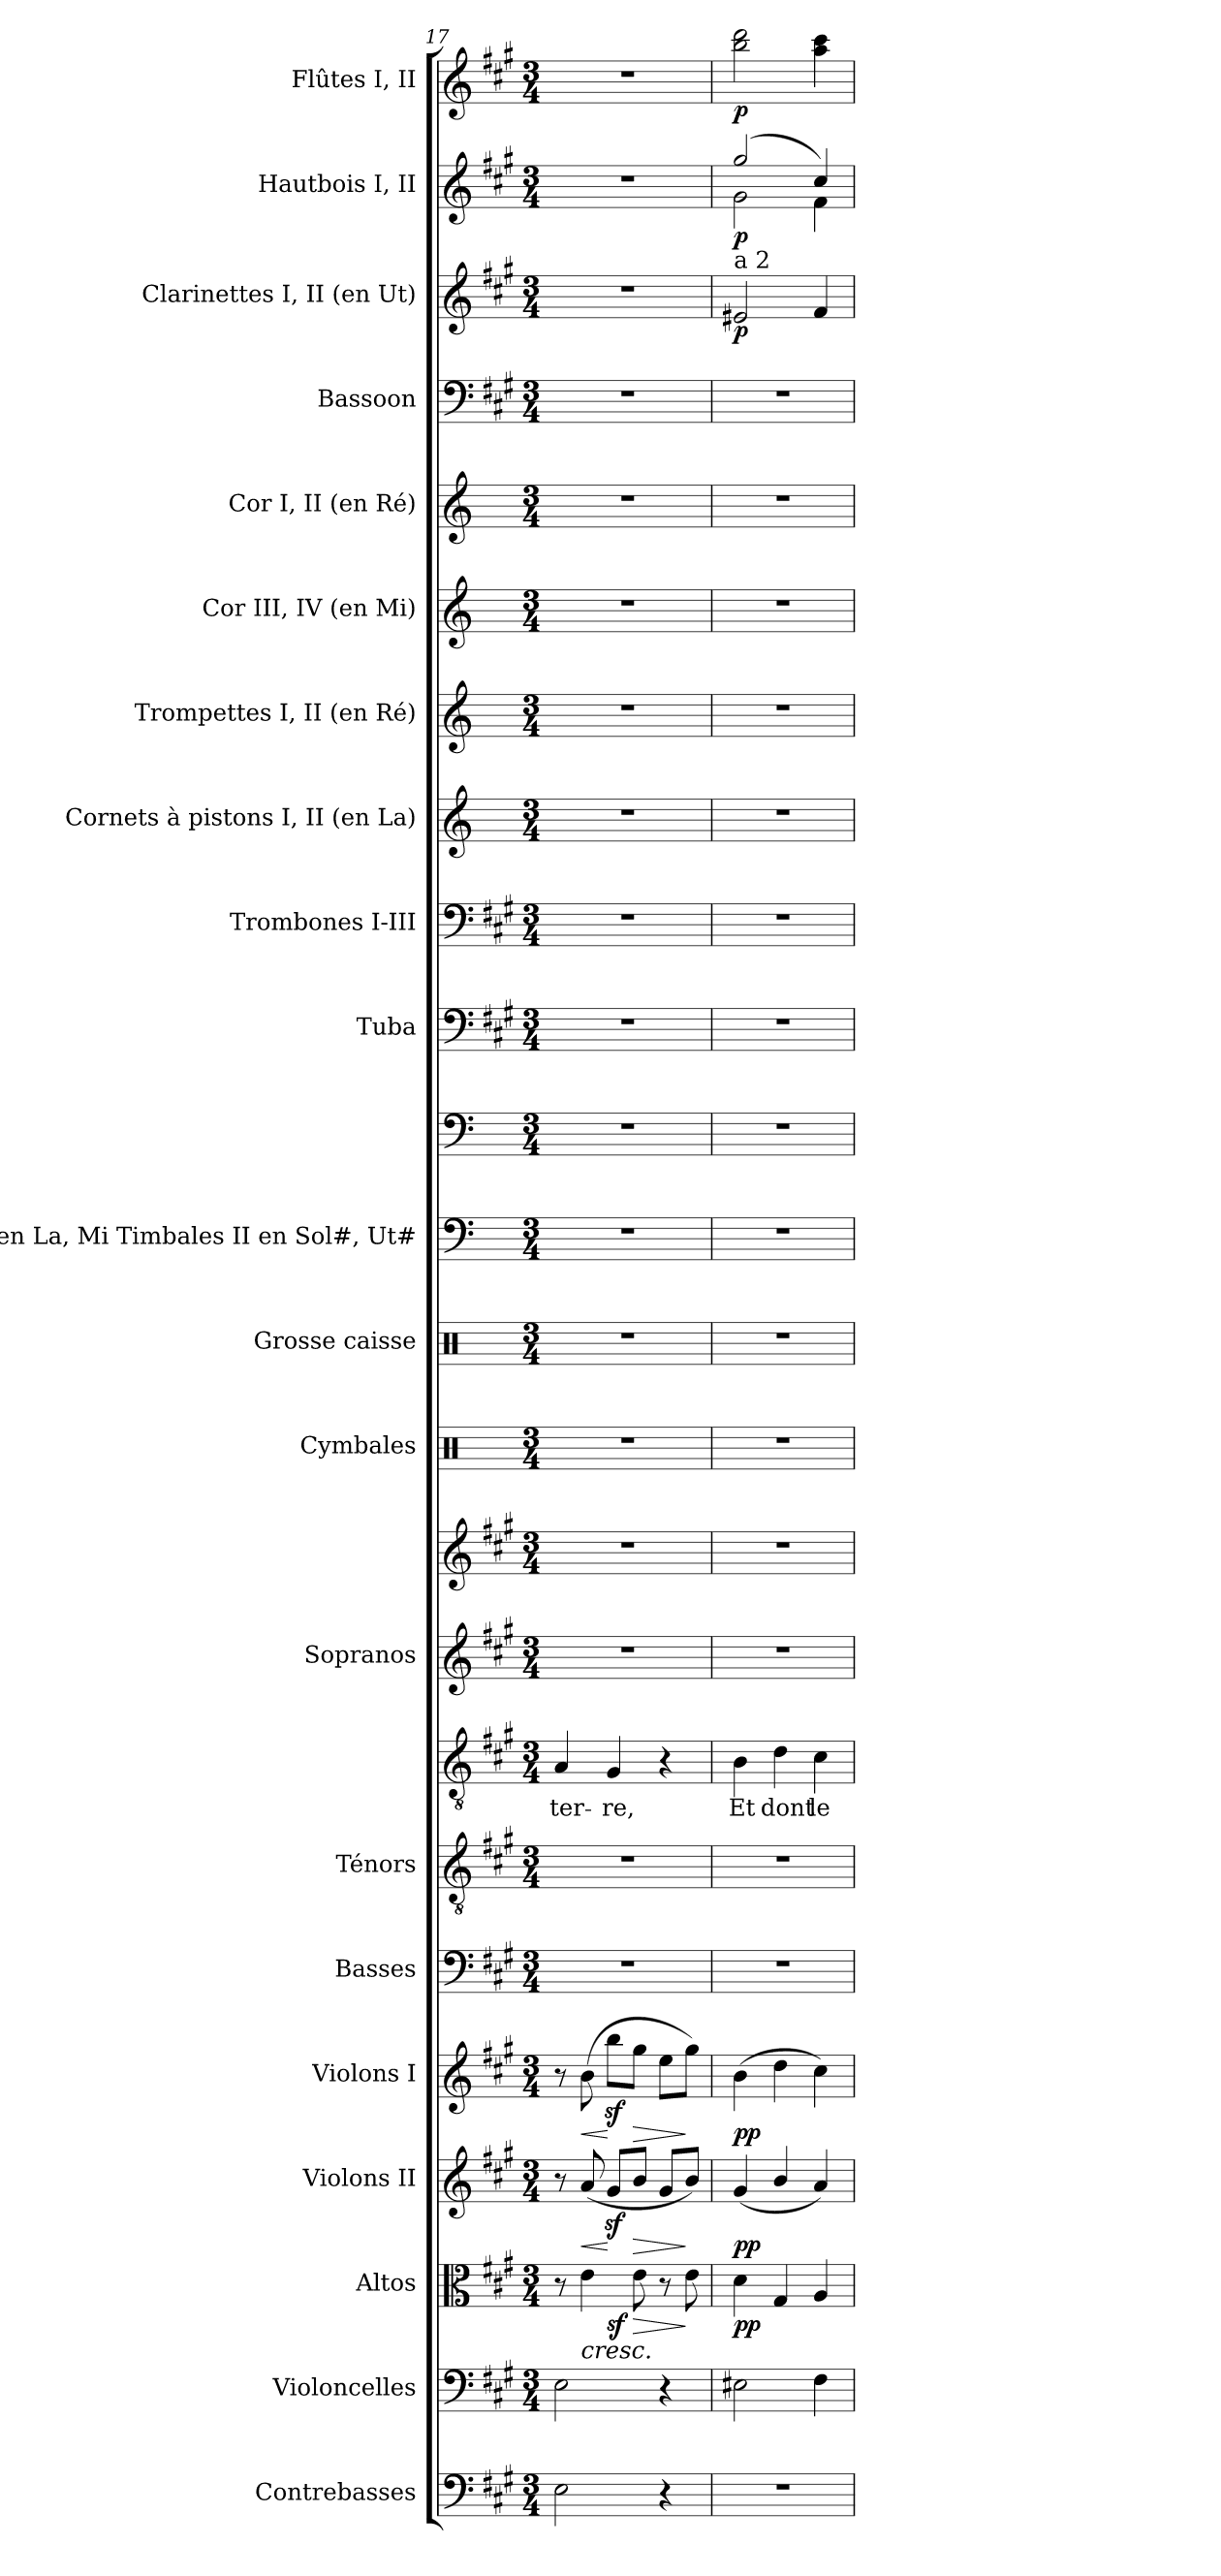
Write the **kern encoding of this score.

**kern	**kern	**kern	**dynam	**kern	**dynam	**kern	**dynam	**kern	**kern	**kern	**text	**kern	**kern	**kern	**kern	**kern	**kern	**kern	**kern	**kern	**kern	**kern	**kern	**kern	**kern	**dynam	**kern	**dynam	**kern	**dynam
*part21	*part20	*part19	*part19	*part18	*part18	*part17	*part17	*part16	*part15	*part15	*part15	*part14	*part14	*part13	*part12	*part11	*part11	*part10	*part9	*part8	*part7	*part6	*part5	*part4	*part3	*part3	*part2	*part2	*part1	*part1
*staff24	*staff23	*staff22	*staff22	*staff21	*staff21	*staff20	*staff20	*staff19	*staff18	*staff17	*staff17	*staff16	*staff15	*staff14	*staff13	*staff12	*staff11	*staff10	*staff9	*staff8	*staff7	*staff6	*staff5	*staff4	*staff3	*staff3	*staff2	*staff2	*staff1	*staff1
*I"Contrebasses	*I"Violoncelles	*I"Altos	*	*I"Violons II	*	*I"Violons I	*	*I"Basses	*I"Ténors	*	*	*I"Sopranos	*	*I"Cymbales	*I"Grosse caisse	*I"I en La, Mi  Timbales       II en Sol#, Ut#	*	*I"Tuba	*I"Trombones I-III	*I"Cornets à pistons I, II (en La)	*I"Trompettes I, II (en Ré)	*I"Cor III, IV (en Mi)	*I"Cor I, II (en Ré)	*I"Bassoon	*I"Clarinettes I, II (en Ut)	*	*I"Hautbois I, II	*	*I"Flûtes I, II	*
*I'Cb.	*I'Vlles	*I'Altos	*	*I'Vns II	*	*I'Vns I	*	*I'Basses	*I'Tén.	*	*	*I'Sopr.	*	*I'Cym.	*I'G. c.	*I'Timb.	*	*I'Tb.	*I'Trb.	*I'C.à p. (La)	*I'Tr. (Ré)	*I'Cor (Mi)	*I'Cor (Ré)	*	*I'Cl. (Ut)	*	*I'Hb.	*	*I'Fl.	*
*clefF4	*clefF4	*clefC3	*	*clefG2	*	*clefG2	*	*clefF4	*clefGv2	*clefGv2	*	*clefG2	*clefG2	*clefX	*clefX	*clefF4	*clefF4	*clefF4	*clefF4	*clefG2	*clefG2	*clefG2	*clefG2	*clefF4	*clefG2	*	*clefG2	*	*clefG2	*
*ITrd7c12	*	*	*	*	*	*	*	*	*ITrd7c12	*ITrd7c12	*	*	*	*	*	*	*	*	*	*ITrd2c3	*ITrd-1c-2	*ITrd5c8	*ITrd6c10	*	*	*	*	*	*	*
*k[f#c#g#]	*k[f#c#g#]	*k[f#c#g#]	*	*k[f#c#g#]	*	*k[f#c#g#]	*	*k[f#c#g#]	*k[f#c#g#]	*k[f#c#g#]	*	*k[f#c#g#]	*k[f#c#g#]	*k[]	*k[]	*k[]	*k[]	*k[f#c#g#]	*k[f#c#g#]	*k[f#c#g#]	*k[f#c#]	*k[f#c#g#d#]	*k[f#c#]	*k[f#c#g#]	*k[f#c#g#]	*	*k[f#c#g#]	*	*k[f#c#g#]	*
*A:	*A:	*A:	*	*A:	*	*A:	*	*A:	*A:	*A:	*	*A:	*A:	*C:	*C:	*C:	*C:	*A:	*A:	*A:	*D:	*E:	*D:	*A:	*A:	*	*A:	*	*A:	*
*M3/4	*M3/4	*M3/4	*	*M3/4	*	*M3/4	*	*M3/4	*M3/4	*M3/4	*	*M3/4	*M3/4	*M3/4	*M3/4	*M3/4	*M3/4	*M3/4	*M3/4	*M3/4	*M3/4	*M3/4	*M3/4	*M3/4	*M3/4	*	*M3/4	*	*M3/4	*
=17	=17	=17	=17	=17	=17	=17	=17	=17	=17	=17	=17	=17	=17	=17	=17	=17	=17	=17	=17	=17	=17	=17	=17	=17	=17	=17	=17	=17	=17	=17
!	!	!	!	!	!	!	!	!LO:N:vis=1	!LO:N:vis=1	!	!	!	!	!	!	!	!	!	!	!	!	!	!	!	!	!	!	!	!	!
!	!	!	!	!	!	!	!	!	!	!	!LO:LY:b:color=#000000	!LO:N:vis=1	!LO:N:vis=1	!LO:N:vis=1	!LO:N:vis=1	!LO:N:vis=1	!LO:N:vis=1	!LO:N:vis=1	!LO:N:vis=1	!LO:N:vis=1	!LO:N:vis=1	!LO:N:vis=1	!LO:N:vis=1	!LO:N:vis=1	!LO:N:vis=1	!	!LO:N:vis=1	!	!LO:N:vis=1	!
*	*	*^	*	*	*	*	*	*	*	*	*	*	*	*	*	*	*	*	*	*	*	*	*	*	*	*	*	*	*	*
2EEi\	2Ei\	8r	4ryy	.	8r	.	8r	.	2.r	2.r	4AAi/	ter-	2.r	2.r	2.r	2.r	2.r	2.r	2.r	2.r	2.r	2.r	2.r	2.r	2.r	2.r	.	2.r	.	2.r	.
!	!	!	!	!LO:HP:b	!	!LO:HP:b	!	!LO:HP:b	!	!	!	!	!	!	!	!	!	!	!	!	!	!	!	!	!	!	!	!	!	!	!
.	.	4ei\	.	<	(8ai/	<	(8bi\	<	.	.	.	.	.	.	.	.	.	.	.	.	.	.	.	.	.	.	.	.	.	.	.
!	!	!	!	!	!	!	!	!	!	!	!	!LO:LY:b:color=#000000	!	!	!	!	!	!	!	!	!	!	!	!	!	!	!	!	!	!	!
.	.	.	2ryy	sf	8g#zi/L	[	8bbzi\L	[	.	.	4GG#i/	-re,	.	.	.	.	.	.	.	.	.	.	.	.	.	.	.	.	.	.	.
!	!	!	!	!LO:HP:n=1:b	!	!LO:HP:b	!	!LO:HP:b	!	!	!	!	!	!	!	!	!	!	!	!	!	!	!	!	!	!	!	!	!	!	!
.	.	8ei\	.	[ >	8bi/J	>	8gg#i\J	>	.	.	.	.	.	.	.	.	.	.	.	.	.	.	.	.	.	.	.	.	.	.	.
4r	4r	8r	.	.	8g#i/L	.	8eei\L	.	.	.	4r	.	.	.	.	.	.	.	.	.	.	.	.	.	.	.	.	.	.	.	.
.	.	8ei\	.	]	8bi/J)	]	8gg#i\J)	]	.	.	.	.	.	.	.	.	.	.	.	.	.	.	.	.	.	.	.	.	.	.	.
=18	=18	=18	=18	=18	=18	=18	=18	=18	=18	=18	=18	=18	=18	=18	=18	=18	=18	=18	=18	=18	=18	=18	=18	=18	=18	=18	=18	=18	=18	=18	=18
!LO:N:vis=1	!	!	!	!	!	!	!	!	!LO:N:vis=1	!LO:N:vis=1	!	!	!	!	!	!	!	!	!	!	!	!	!	!	!	!	!	!	!	!	!
*	*	*v	*v	*	*	*	*	*	*	*	*	*	*	*	*	*	*	*	*	*	*	*	*	*	*	*	*	*	*	*	*
*	*	*^	*	*	*	*	*	*	*	*	*	*	*	*	*	*	*	*	*	*	*	*	*	*	*	*	*	*	*	*
!	!	!	!	!	!	!	!	!	!	!	!	!	!	!	!	!	!	!	!	!	!	!	!	!	!	!LO:TX:a:t=a 2	!	!	!	!	!
!	!	!	!	!	!	!	!	!	!	!	!	!LO:LY:b:color=#000000	!LO:N:vis=1	!LO:N:vis=1	!LO:N:vis=1	!LO:N:vis=1	!LO:N:vis=1	!LO:N:vis=1	!LO:N:vis=1	!LO:N:vis=1	!LO:N:vis=1	!LO:N:vis=1	!LO:N:vis=1	!LO:N:vis=1	!LO:N:vis=1	!	!	!	!	!	!
*	*	*v	*v	*	*	*	*	*	*	*	*	*	*	*	*	*	*	*	*	*	*	*	*	*	*	*	*	*^	*	*	*
2.r	2E#Xi\	4di\	pp	(4g#i/	pp	(4bi\	pp	2.r	2.r	4BBi\	Et	2.r	2.r	2.r	2.r	2.r	2.r	2.r	2.r	2.r	2.r	2.r	2.r	2.r	2e#Xi/	p	(2gg#i/	2g#i\	p	2bbi\ 2dddi	p
!	!	!	!	!	!	!	!	!	!	!	!LO:LY:b:color=#000000	!	!	!	!	!	!	!	!	!	!	!	!	!	!	!	!	!	!	!	!
.	.	4G#i/	.	4bi/	.	4ddi\	.	.	.	4Di\	dont	.	.	.	.	.	.	.	.	.	.	.	.	.	.	.	.	.	.	.	.
!	!	!	!	!	!	!	!	!	!	!	!LO:LY:b:color=#000000	!	!	!	!	!	!	!	!	!	!	!	!	!	!	!	!	!	!	!	!
.	4F#i\	4Ai/	.	4ai/)	.	4cc#i\)	.	.	.	4C#i\	le	.	.	.	.	.	.	.	.	.	.	.	.	.	4f#i/	.	4cc#i/)	4f#i\	.	4aai\ 4ccc#i	.
*	*	*	*	*	*	*	*	*	*	*	*	*	*	*	*	*	*	*	*	*	*	*	*	*	*	*	*v	*v	*	*	*
=	=	=	=	=	=	=	=	=	=	=	=	=	=	=	=	=	=	=	=	=	=	=	=	=	=	=	=	=	=	=
*-	*-	*-	*-	*-	*-	*-	*-	*-	*-	*-	*-	*-	*-	*-	*-	*-	*-	*-	*-	*-	*-	*-	*-	*-	*-	*-	*-	*-	*-	*-
